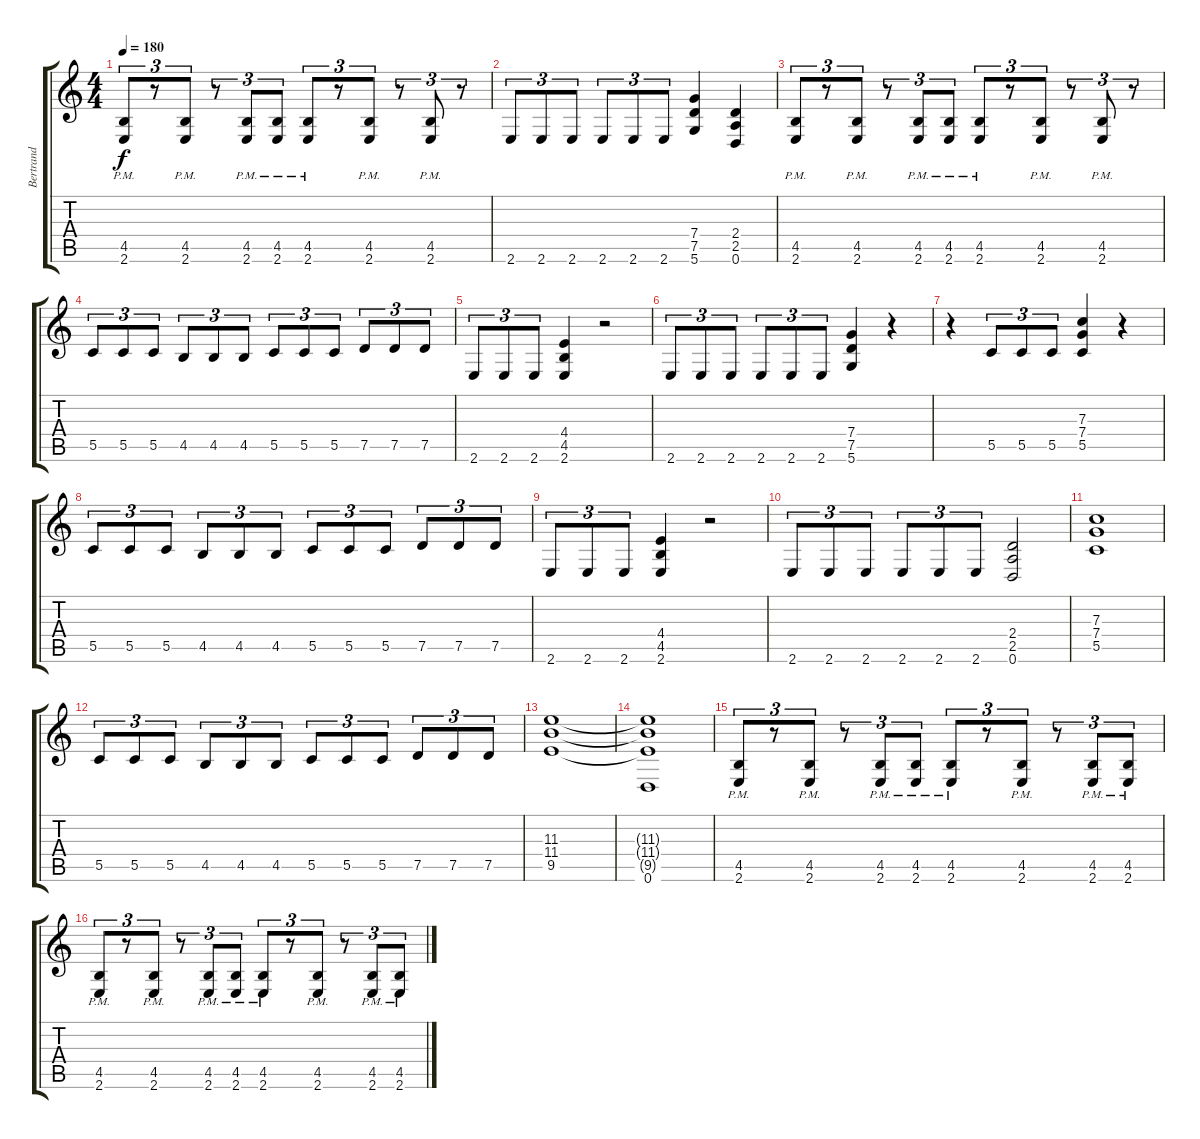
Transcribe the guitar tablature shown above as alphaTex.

\track ("Bertrand" "Bertrand") {instrument distortionguitar}
\staff {score tabs}
\tuning (D4 A3 F3 C3 G2 D2) {hide}
\ts (4 4)
\tempo 180
\clef g2
\ks c
(4.5{pm} 2.6).8{tu (3 2) dy f} r.8{tu (3 2)} (4.5{pm} 2.6).8{tu (3 2)} r.8{tu (3 2)} (4.5{pm} 2.6).8{tu (3 2)} (4.5{pm} 2.6).8{tu (3 2)} (4.5{pm} 2.6).8{tu (3 2)} r.8{tu (3 2)} (4.5{pm} 2.6).8{tu (3 2)} r.8{tu (3 2)} (4.5{pm} 2.6).8{tu (3 2)} r.8{tu (3 2)} |
2.6.8{tu (3 2)} 2.6.8{tu (3 2)} 2.6.8{tu (3 2)} 2.6.8{tu (3 2)} 2.6.8{tu (3 2)} 2.6.8{tu (3 2)} (7.4 7.5 5.6).4 (2.4 2.5 0.6).4 |
(4.5{pm} 2.6).8{tu (3 2)} r.8{tu (3 2)} (4.5{pm} 2.6).8{tu (3 2)} r.8{tu (3 2)} (4.5{pm} 2.6).8{tu (3 2)} (4.5{pm} 2.6).8{tu (3 2)} (4.5{pm} 2.6).8{tu (3 2)} r.8{tu (3 2)} (4.5{pm} 2.6).8{tu (3 2)} r.8{tu (3 2)} (4.5{pm} 2.6).8{tu (3 2)} r.8{tu (3 2)} |
5.5.8{tu (3 2)} 5.5.8{tu (3 2)} 5.5.8{tu (3 2)} 4.5.8{tu (3 2)} 4.5.8{tu (3 2)} 4.5.8{tu (3 2)} 5.5.8{tu (3 2)} 5.5.8{tu (3 2)} 5.5.8{tu (3 2)} 7.5.8{tu (3 2)} 7.5.8{tu (3 2)} 7.5.8{tu (3 2)} |
2.6.8{tu (3 2)} 2.6.8{tu (3 2)} 2.6.8{tu (3 2)} (4.4 4.5 2.6).4 r.2 |
2.6.8{tu (3 2)} 2.6.8{tu (3 2)} 2.6.8{tu (3 2)} 2.6.8{tu (3 2)} 2.6.8{tu (3 2)} 2.6.8{tu (3 2)} (7.4 7.5 5.6).4 r.4 |
r.4 5.5.8{tu (3 2)} 5.5.8{tu (3 2)} 5.5.8{tu (3 2)} (7.3 7.4 5.5).4 r.4 |
5.5.8{tu (3 2)} 5.5.8{tu (3 2)} 5.5.8{tu (3 2)} 4.5.8{tu (3 2)} 4.5.8{tu (3 2)} 4.5.8{tu (3 2)} 5.5.8{tu (3 2)} 5.5.8{tu (3 2)} 5.5.8{tu (3 2)} 7.5.8{tu (3 2)} 7.5.8{tu (3 2)} 7.5.8{tu (3 2)} |
2.6.8{tu (3 2)} 2.6.8{tu (3 2)} 2.6.8{tu (3 2)} (4.4 4.5 2.6).4 r.2 |
2.6.8{tu (3 2)} 2.6.8{tu (3 2)} 2.6.8{tu (3 2)} 2.6.8{tu (3 2)} 2.6.8{tu (3 2)} 2.6.8{tu (3 2)} (2.4 2.5 0.6).2 |
(7.3 7.4 5.5).1 |
5.5.8{tu (3 2)} 5.5.8{tu (3 2)} 5.5.8{tu (3 2)} 4.5.8{tu (3 2)} 4.5.8{tu (3 2)} 4.5.8{tu (3 2)} 5.5.8{tu (3 2)} 5.5.8{tu (3 2)} 5.5.8{tu (3 2)} 7.5.8{tu (3 2)} 7.5.8{tu (3 2)} 7.5.8{tu (3 2)} |
(11.3 11.4 9.5).1 |
(11.3{t} 11.4{t} 9.5{t} 0.6).1 |
(4.5{pm} 2.6).8{tu (3 2)} r.8{tu (3 2)} (4.5{pm} 2.6).8{tu (3 2)} r.8{tu (3 2)} (4.5{pm} 2.6).8{tu (3 2)} (4.5{pm} 2.6).8{tu (3 2)} (4.5{pm} 2.6).8{tu (3 2)} r.8{tu (3 2)} (4.5{pm} 2.6).8{tu (3 2)} r.8{tu (3 2)} (4.5{pm} 2.6).8{tu (3 2)} (4.5{pm} 2.6).8{tu (3 2)} |
(4.5{pm} 2.6).8{tu (3 2)} r.8{tu (3 2)} (4.5{pm} 2.6).8{tu (3 2)} r.8{tu (3 2)} (4.5{pm} 2.6).8{tu (3 2)} (4.5{pm} 2.6).8{tu (3 2)} (4.5{pm} 2.6).8{tu (3 2)} r.8{tu (3 2)} (4.5{pm} 2.6).8{tu (3 2)} r.8{tu (3 2)} (4.5{pm} 2.6).8{tu (3 2)} (4.5{pm} 2.6).8{tu (3 2)}
